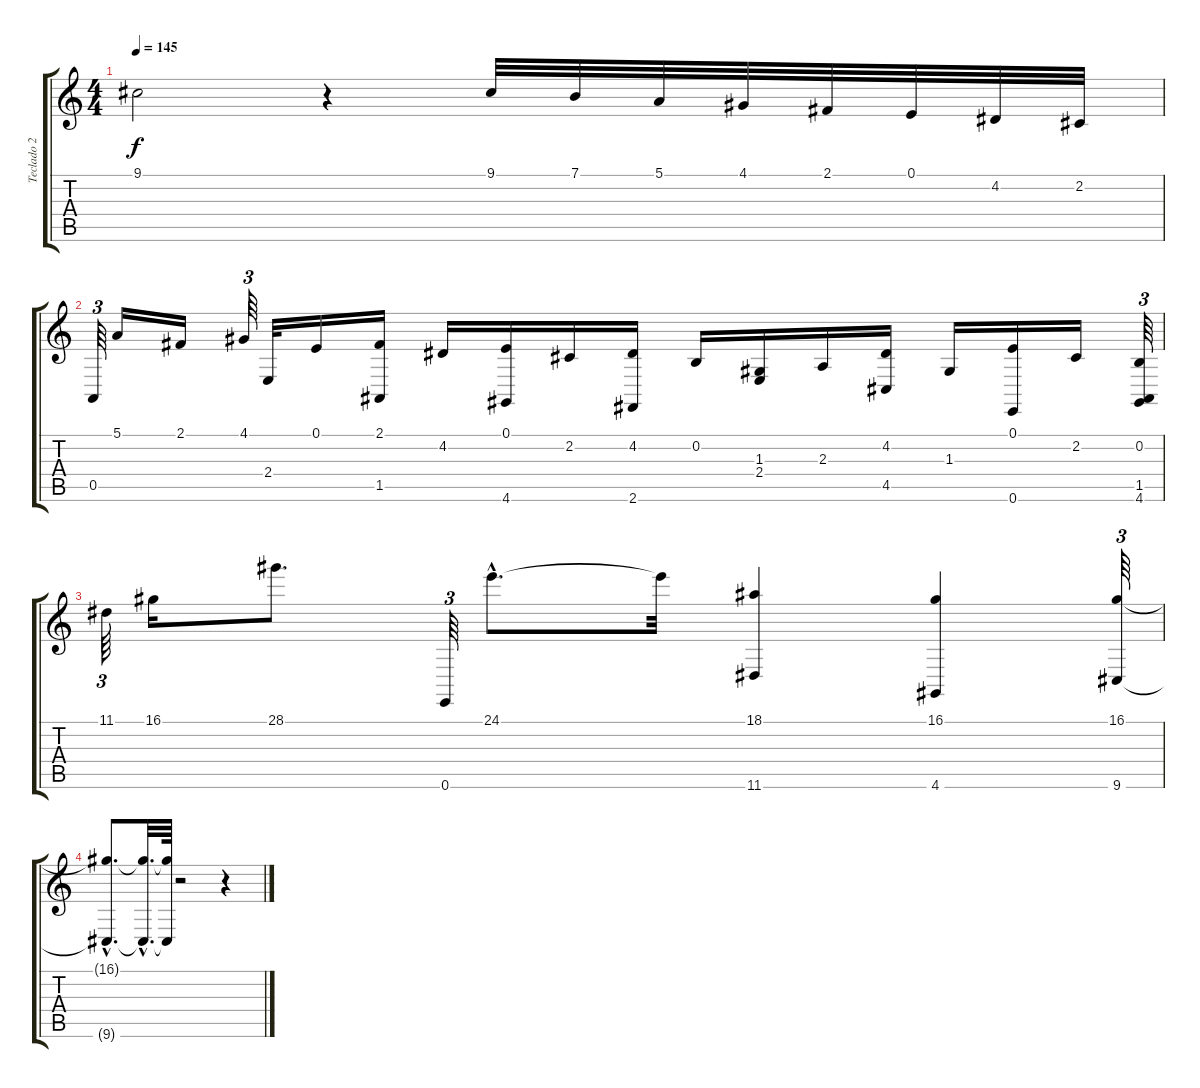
\track ("Teclado 2" "Teclado 2") {instrument stringensemble1}
\staff {score tabs}
\tuning (E4 B3 G3 D3 A2 E2) {hide}
\ts (4 4)
\tempo 145
\clef g2
\ks c
9.1.2{dy f} r.4 9.1.32 7.1.32 5.1.32 4.1.32 2.1.32 0.1.32 4.2.32 2.2.32 |
0.5.64{tu (3 2)} 5.1.16 2.1.16 4.1.64{tu (3 2)} 2.4.32 0.1.16 (2.1 1.5).16 4.2.16 (0.1 4.6).16 2.2.16 (4.2 2.6).16 0.2.16 (1.3 2.4).16 2.3.16 (4.2 4.5).16 1.3.16 (0.1 0.6).16 2.2.16 (0.2 1.5 4.6).64{tu (3 2)} |
11.1.64{tu (3 2)} 16.1.16 28.1.8{d} 0.6.64{tu (3 2)} 24.1{hac}.8{d} 24.1{t}.32 (18.1 11.6).4 (16.1 4.6).4 (16.1 9.6).64{tu (3 2)} |
(16.1{hac t} 9.6{hac t}).8{d} (16.1{hac t} 9.6{hac t}).32{d} (16.1{t} 9.6{t}).64 r.2 r.4
